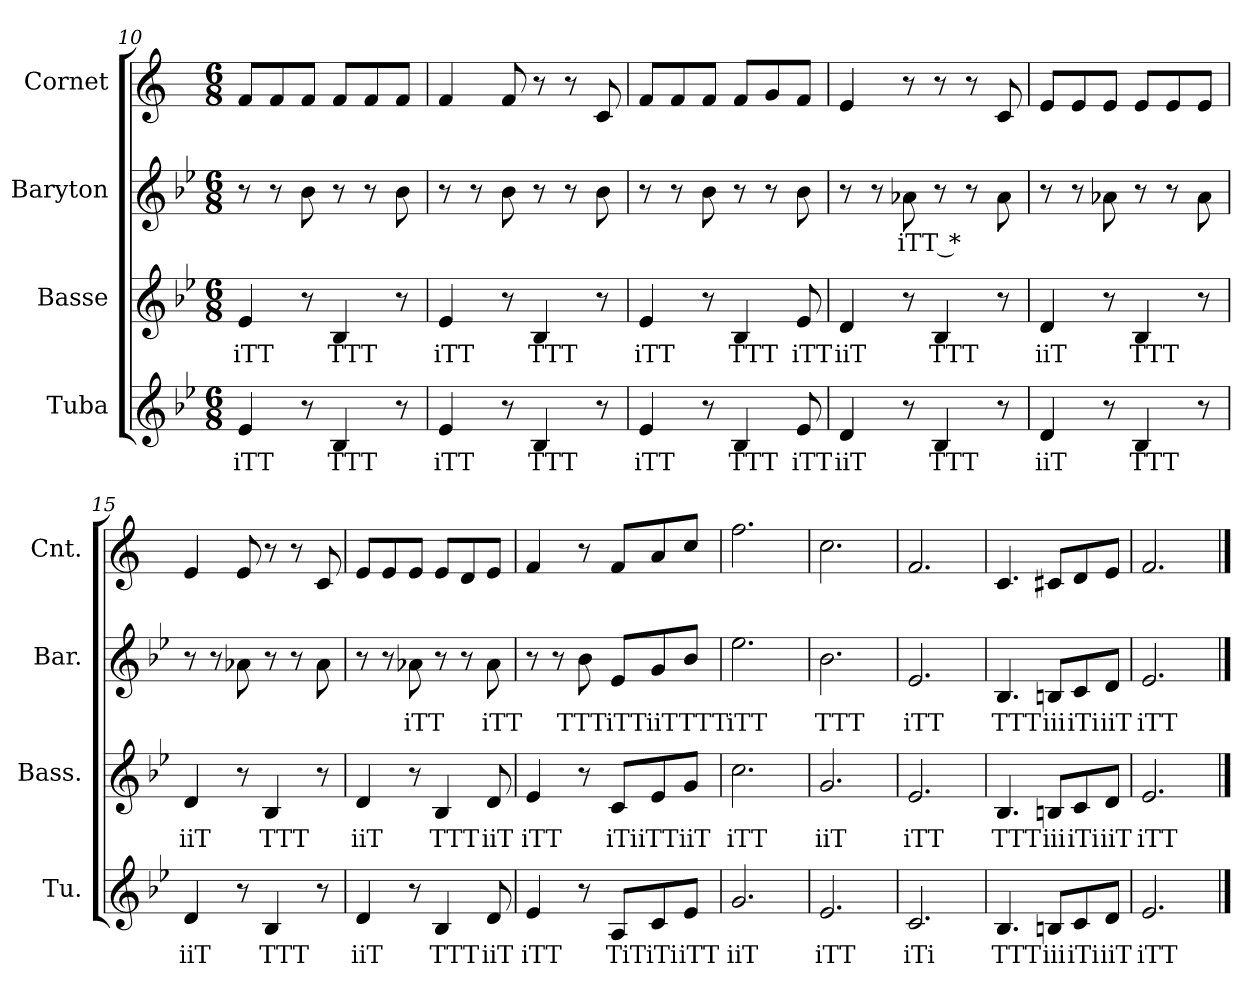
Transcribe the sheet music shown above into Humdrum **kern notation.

**kern	**text	**kern	**text	**kern	**text	**kern
*part4	*part4	*part3	*part3	*part2	*part2	*part1
*staff4	*staff4	*staff3	*staff3	*staff2	*staff2	*staff1
*I"Tuba	*	*I"Basse	*	*I"Baryton	*	*I"Cornet
*I'Tu.	*	*I'Bass.	*	*I'Bar.	*	*I'Cnt.
!!LO:LB:g=z
*clefG2	*	*clefG2	*	*clefG2	*	*clefG2
*ITrd15c26	*	*ITrd8c14	*	*ITrd8c14	*	*ITrd1c2
*k[b-e-]	*	*k[b-e-]	*	*k[b-e-]	*	*k[b-e-]
*M6/8	*	*M6/8	*	*M6/8	*	*M6/8
=10	=10	=10	=10	=10	=10	=10
!	!LO:LY:b	!	!LO:LY:b	!	!	!
4EE-/	iTT	4E-/	iTT	8r	.	8e-/L
.	.	.	.	8r	.	8e-/
8r	.	8r	.	8B-\	.	8e-/J
!	!LO:LY:b	!	!LO:LY:b	!	!	!
4BBB-/	TTT	4BB-/	TTT	8r	.	8e-/L
.	.	.	.	8r	.	8e-/
8r	.	8r	.	8B-\	.	8e-/J
=11	=11	=11	=11	=11	=11	=11
!	!LO:LY:b	!	!LO:LY:b	!	!	!
4EE-/	iTT	4E-/	iTT	8r	.	4e-/
.	.	.	.	8r	.	.
8r	.	8r	.	8B-\	.	8e-/
!	!LO:LY:b	!	!LO:LY:b	!	!	!
4BBB-/	TTT	4BB-/	TTT	8r	.	8r
.	.	.	.	8r	.	8r
8r	.	8r	.	8B-\	.	8B-/
=12	=12	=12	=12	=12	=12	=12
!	!LO:LY:b	!	!LO:LY:b	!	!	!
4EE-/	iTT	4E-/	iTT	8r	.	8e-/L
.	.	.	.	8r	.	8e-/
8r	.	8r	.	8B-\	.	8e-/J
!	!LO:LY:b	!	!LO:LY:b	!	!	!
4BBB-/	TTT	4BB-/	TTT	8r	.	8e-/L
.	.	.	.	8r	.	8f/
!	!LO:LY:b	!	!LO:LY:b	!	!	!
8EE-/	iTT	8E-/	iTT	8B-\	.	8e-/J
=13	=13	=13	=13	=13	=13	=13
!	!LO:LY:b	!	!LO:LY:b	!	!	!
4DD/	iiT	4D/	iiT	8r	.	4d/
.	.	.	.	8r	.	.
!	!	!	!	!	!LO:LY:b	!
8r	.	8r	.	8A-X\	iTT *	8r
!	!LO:LY:b	!	!LO:LY:b	!	!	!
4BBB-/	TTT	4BB-/	TTT	8r	.	8r
.	.	.	.	8r	.	8r
8r	.	8r	.	8A-\	.	8B-/
=14	=14	=14	=14	=14	=14	=14
!	!LO:LY:b	!	!LO:LY:b	!	!	!
4DD/	iiT	4D/	iiT	8r	.	8d/L
.	.	.	.	8r	.	8d/
8r	.	8r	.	8A-X\	.	8d/J
!	!LO:LY:b	!	!LO:LY:b	!	!	!
4BBB-/	TTT	4BB-/	TTT	8r	.	8d/L
.	.	.	.	8r	.	8d/
8r	.	8r	.	8A-\	.	8d/J
=15	=15	=15	=15	=15	=15	=15
!	!LO:LY:b	!	!LO:LY:b	!	!	!
4DD/	iiT	4D/	iiT	8r	.	4d/
.	.	.	.	8r	.	.
8r	.	8r	.	8A-X\	.	8d/
!	!LO:LY:b	!	!LO:LY:b	!	!	!
4BBB-/	TTT	4BB-/	TTT	8r	.	8r
.	.	.	.	8r	.	8r
8r	.	8r	.	8A-\	.	8B-/
!!LO:PB:g=z
=16	=16	=16	=16	=16	=16	=16
!	!LO:LY:b	!	!LO:LY:b	!	!	!
4DD/	iiT	4D/	iiT	8r	.	8d/L
.	.	.	.	8r	.	8d/
!	!	!	!	!	!LO:LY:b	!
8r	.	8r	.	8A-X\	iTT	8d/J
!	!LO:LY:b	!	!LO:LY:b	!	!	!
4BBB-/	TTT	4BB-/	TTT	8r	.	8d/L
.	.	.	.	8r	.	8c/
!	!LO:LY:b	!	!LO:LY:b	!	!LO:LY:b	!
8DD/	iiT	8D/	iiT	8A-\	iTT	8d/J
=17	=17	=17	=17	=17	=17	=17
!	!LO:LY:b	!	!LO:LY:b	!	!	!
4EE-/	iTT	4E-/	iTT	8r	.	4e-/
.	.	.	.	8r	.	.
!	!	!	!	!	!LO:LY:b	!
8r	.	8r	.	8B-\	TTT	8r
!	!LO:LY:b	!	!LO:LY:b	!	!LO:LY:b	!
8AAA/L	TiT	8C/L	iTi	8E-/L	iTT	8e-/L
!	!LO:LY:b	!	!LO:LY:b	!	!LO:LY:b	!
8CC/	iTi	8E-/	iTT	8G/	iiT	8g/
!	!LO:LY:b	!	!LO:LY:b	!	!LO:LY:b	!
8EE-/J	iTT	8G/J	iiT	8B-/J	TTT	8b-/J
=18	=18	=18	=18	=18	=18	=18
!	!LO:LY:b	!	!LO:LY:b	!	!LO:LY:b	!
2.GG/	iiT	2.c\	iTT	2.e-\	iTT	2.ee-\
=19	=19	=19	=19	=19	=19	=19
!	!LO:LY:b	!	!LO:LY:b	!	!LO:LY:b	!
2.EE-/	iTT	2.G/	iiT	2.B-\	TTT	2.b-\
=20	=20	=20	=20	=20	=20	=20
!	!LO:LY:b	!	!LO:LY:b	!	!LO:LY:b	!
2.CC/	iTi	2.E-/	iTT	2.E-/	iTT	2.e-/
=21	=21	=21	=21	=21	=21	=21
!	!LO:LY:b	!	!LO:LY:b	!	!LO:LY:b	!
4.BBB-/	TTT	4.BB-/	TTT	4.BB-/	TTT	4.B-/
!	!LO:LY:b	!	!LO:LY:b	!	!LO:LY:b	!
8BBBn/L	iii	8BBn/L	iii	8BBn/L	iii	8Bn/L
!	!LO:LY:b	!	!LO:LY:b	!	!LO:LY:b	!
8CC/	iTi	8C/	iTi	8C/	iTi	8c/
!	!LO:LY:b	!	!LO:LY:b	!	!LO:LY:b	!
8DD/J	iiT	8D/J	iiT	8D/J	iiT	8d/J
=22	=22	=22	=22	=22	=22	=22
!	!LO:LY:b	!	!LO:LY:b	!	!LO:LY:b	!
2.EE-/	iTT	2.E-/	iTT	2.E-/	iTT	2.e-/
==	==	==	==	==	==	==
*-	*-	*-	*-	*-	*-	*-
